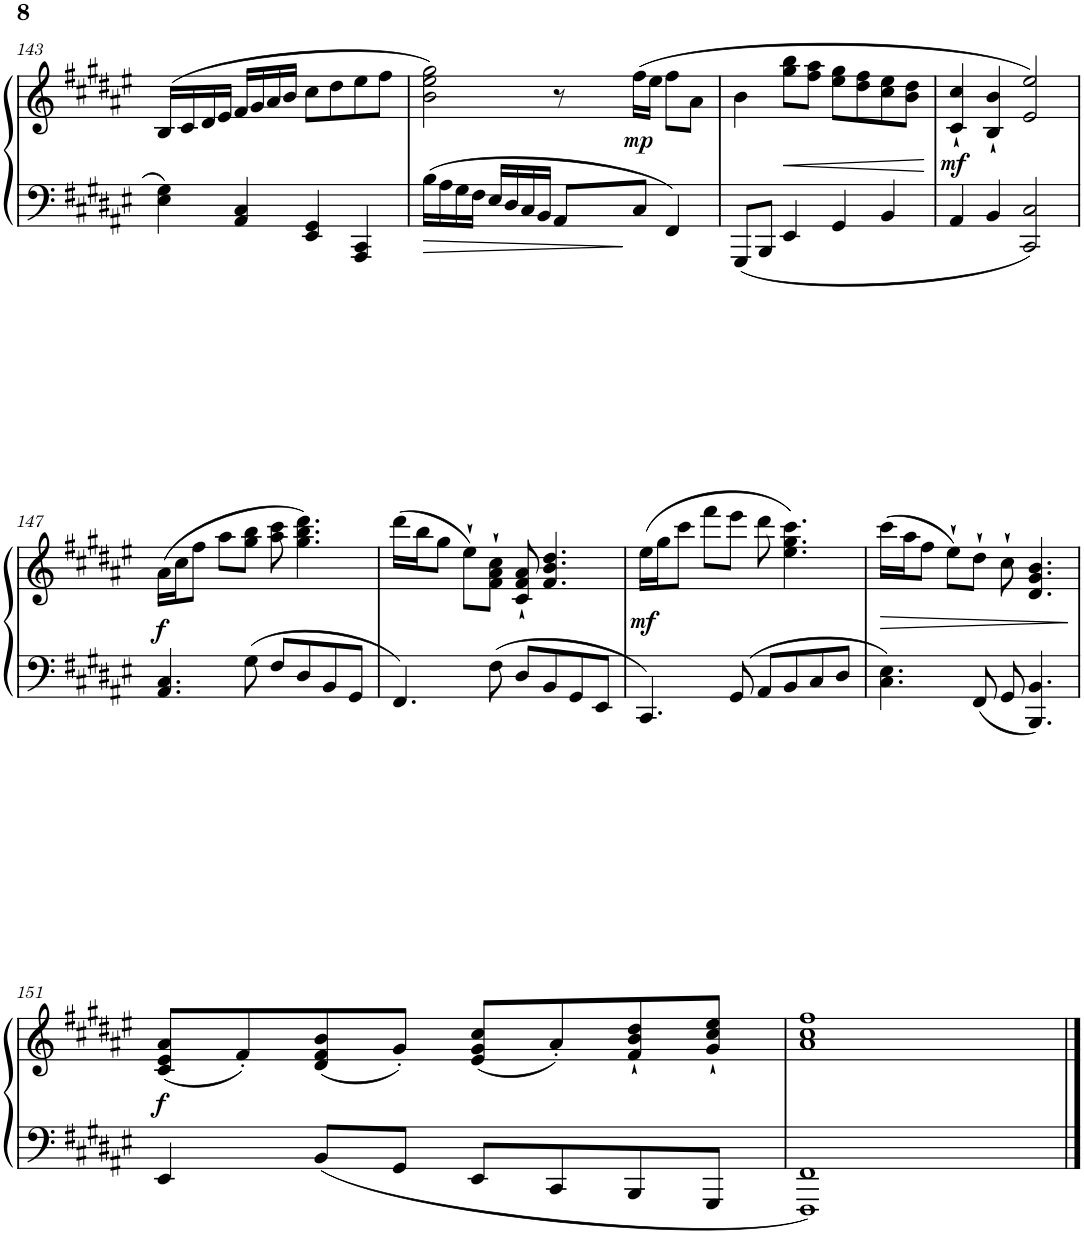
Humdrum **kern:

**kern	**kern	**dynam
*part1	*part1	*part1
*staff2	*staff1	*staff1/2
*I"Piano	*	*
*I'Pno.	*	*
!!LO:PB:g=z
*clefF4	*clefG2	*
*k[f#c#g#d#a#e#]	*k[f#c#g#d#a#e#]	*
*M4/4	*M4/4	*
=143	=143	=143
4E#\ 4G#\	(16B/LL	.
.	16c#/	.
.	16d#/	.
.	16e#/JJ	.
4AA#/ 4C#/	16f#/LL	.
.	16g#/	.
.	16a#/	.
.	16b/JJ	.
4EE#/ 4GG#/	8cc#\L	.
.	8dd#\	.
4AAA#/ 4CC#/	8ee#\	.
.	8ff#\J	.
=144	=144	=144
16B\LL	2b\ 2ee#\ 2gg#\)	.
16A#\	.	.
16G#\	.	.
16F#\JJ	.	.
16E#/LL	.	.
16D#/	.	.
16C#/	.	.
16BB/JJ	.	.
8AA#/L	8r	.
!	!	!LO:DY:b
8C#/J	(16ff#\LL	mp
.	16ee#\JJ	.
4FF#/	8ff#\L	.
.	8a#\J	.
=145	=145	=145
8GGG#/L	4b\	.
8BBB/J	.	.
!	!	!LO:HP:b
4EE#/	8gg#\ 8bb\L	<
.	8ff#\ 8aa#\J	.
4GG#/	8ee#\ 8gg#\L	.
.	8dd#\ 8ff#\	.
4BB/	8cc#\ 8ee#\	.
.	8b\ 8dd#\J	.
.	.	[
=146	=146	=146
!	!	!LO:DY:b
4AA#/	4c#/` 4cc#/`	mf
4BB/	4B/` 4b/`	.
2CC#/ 2C#/	2e#/ 2ee#/)	.
!!LO:LB:g=z
=147	=147	=147
!	!	!LO:DY:b
4.AA#/ 4.C#/	(16a#\LL	f
.	16cc#\J	.
.	8ff#\J	.
.	8aa#\L	.
8G#\	8gg#\ 8bb\J	.
8F#/L	8aa#\ 8ccc#\	.
8D#/	4.gg#\ 4.bb\ 4.ddd#\)	.
8BB/	.	.
8GG#/J	.	.
=148	=148	=148
4.FF#/	(16ddd#\LL	.
.	16bb\J	.
.	8gg#\J	.
.	8ee#`\L)	.
8F#\	8f#\` 8a#\` 8cc#\`J	.
8D#/L	8c#/` 8f#/` 8a#/`	.
8BB/	4.f#/ 4.b/ 4.dd#/	.
8GG#/	.	.
8EE#/J	.	.
=149	=149	=149
!	!	!LO:DY:b
4.CC#/	(16ee#\LL	mf
.	16gg#\J	.
.	8ccc#\J	.
.	8fff#\L	.
8GG#/	8eee#\J	.
8AA#/L	8ddd#\	.
8BB/	4.ee#\ 4.gg#\ 4.ccc#\)	.
8C#/	.	.
8D#/J	.	.
=150	=150	=150
!	!	!LO:HP:b
4.C#\ 4.E#\	(16ccc#\LL	>
.	16aa#\J	.
.	8ff#\J	.
.	8ee#`\L)	.
8FF#/	8dd#`\J	.
8GG#/	8cc#`\	.
4.BBB/ 4.BB/	4.d#/ 4.g#/ 4.b/	.
.	.	]
!!LO:LB:g=z
=151	=151	=151
!	!	!LO:DY:b
4EE#/	(8c#/ 8e#/ 8a#/L	f
.	8f#'/)	.
8BB/L	(8d#/ 8f#/ 8b/	.
8GG#/J	8g#'/J)	.
8EE#/L	(8e#/ 8g#/ 8cc#/L	.
8CC#/	8a#'/)	.
8BBB/	8f#/` 8b/` 8dd#/`	.
8GGG#/J	8g#/` 8cc#/` 8ee#/`J	.
=152	=152	=152
1FFF# 1FF#	1a# 1cc# 1ff#	.
==	==	==
*-	*-	*-
